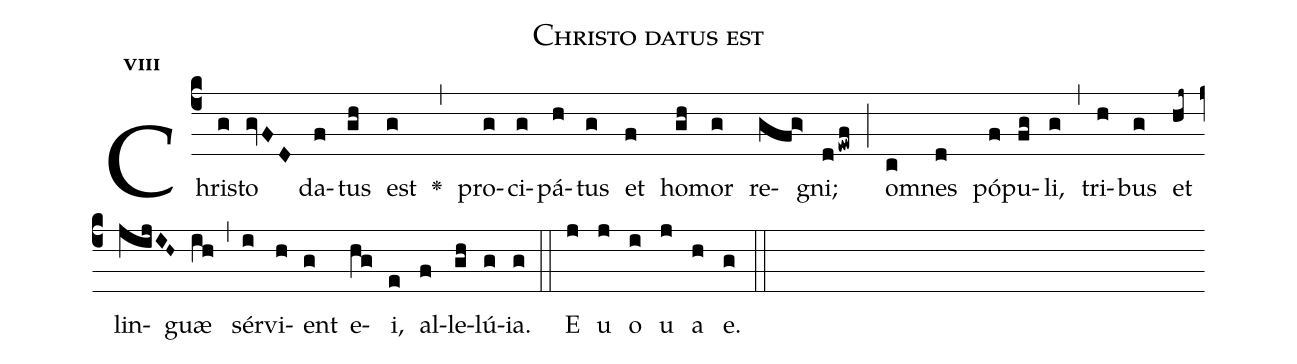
name:Christo datus est;
office-part:Antiphona;
mode:8;
%%
initial-style: 1;
name: Christo datus est;
book: Calithes.it;
occasion: Tempore Paschali Hebdomada VII Dominica;
office-part: Officium Lectionis Ant 1;
user-notes: ;
commentary: ;
annotation: 8g;
centering-scheme: english;
fontsize: 12;
font: OFLSortsMillGoudy;
height: 11;
width: 4.5;
%%
(c4)Chri(g)sto(gvFD) da(f)tus(gh) est(g) <v>\greheightstar</v>(,) pro(g)ci(g)pá(h)tus(g) et(f) ho(gh)mor(g) re(gfg>)gni;(dewf) (;) om(c)nes(d) pó(f)pu(fg)li,(g) (,) tri(h)bus(g) et(hj~) lin(jijIH~)guæ(ih) (,) sér(i)vi(h)ent(g) e(hg)i,(e) al(f)le(gh)lú(g)ia.(g) (::) E(j) u(j) o(i) u(j) a(h) e.(g) (::)
